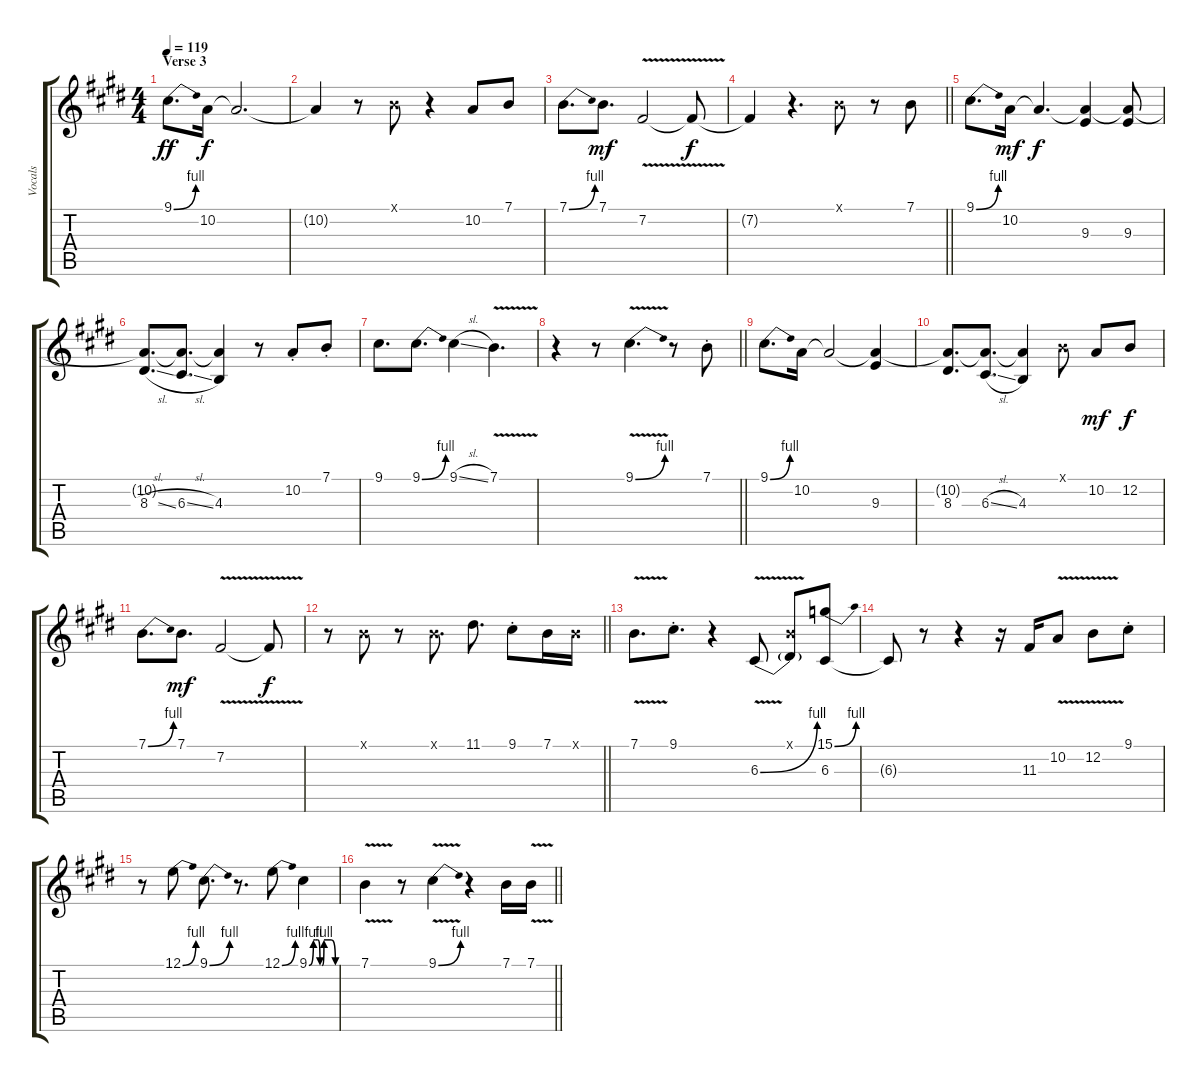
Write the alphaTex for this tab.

\track ("Vocals" "Vocals") {instrument lead1square bank 255}
\staff {score tabs}
\tuning (E4 B3 G3 D3 A2 E2) {hide}
\ts (4 4)
\section ("" "Verse 3")
\tempo 119
\clef g2
\ks e
9.1{be (bend 0 0 60 4)}.8{d dy ff} 10.2.16{dy f} 10.2{t}.2{d} |
10.2{t}.4 r.8 7.1{x}.8 r.4 10.2.8 7.1.8 |
7.1{be (bend 0 0 60 4)}.8{d} 7.1.8{d dy mf} 7.2{v}.2 7.2{t}.8{dy f} |
\barLineRight lightlight
7.2{t}.4 r.4{d} 7.1{x}.8 r.8 7.1.8 |
9.1{be (bend 0 0 60 4)}.8{d} 10.2.16{dy mf} 10.2{t}.4{d dy f} (10.2{t} 9.3).4 (10.2{t} 9.3).8 |
(10.2{t} 8.3{sl}).8{d} (10.2{t} 6.3{sl}).8{d} (10.2{t} 4.3).4 r.8 10.2{st}.8 7.1{st}.8 |
9.1.8{d} 9.1{be (bend 0 0 60 4)}.8{d} 9.1{sl}.4 7.1{v}.4{d} |
\barLineRight lightlight
r.4 r.8 9.1{be (bend 0 0 60 4) v}.4{d} r.8 7.1{st}.8 |
9.1{be (bend 0 0 60 4)}.8{d} 10.2.16 10.2{t}.2 (10.2{t} 9.3).4 |
(10.2{t} 8.3).8{d} (10.2{t} 6.3{sl}).8{d} (10.2{t} 4.3).4 7.1{x}.8 10.2.8{dy mf} 12.2.8{dy f} |
7.1{be (bend 0 0 60 4)}.8{d} 7.1.8{d dy mf} 7.2{v}.2 7.2{t}.8{dy f} |
\barLineRight lightlight
r.8 7.1{x}.8 r.8 7.1{x}.8{d} 11.1.8{d} 9.1{st}.8 7.1.16 7.1{x}.16 |
7.1{v}.8{d} 9.1{st}.8{d} r.4 6.3{be (bend 0 0 60 4) v}.8 (7.1{x} 6.3{t}).8 (15.1{be (bend 0 0 60 4)} 6.3).8 |
6.3{t}.8 r.8 r.4 r.16 11.3.16 10.2{v}.8 12.2{v}.8 9.1{st}.8 |
r.8 12.1{be (bend 0 0 60 4)}.8 9.1{be (bend 0 0 60 4)}.8{d} r.8{d} 12.1{be (bend 0 0 60 4)}.8 9.1{be (custom 0 0 10 4 15 4 20 4 25 0 30 0 34 4 50 4 60 0)}.4 |
\barLineRight lightlight
7.1{v}.4 r.8 9.1{be (bend 0 0 60 4) v}.4 r.4 7.1.16 7.1{v}.16
